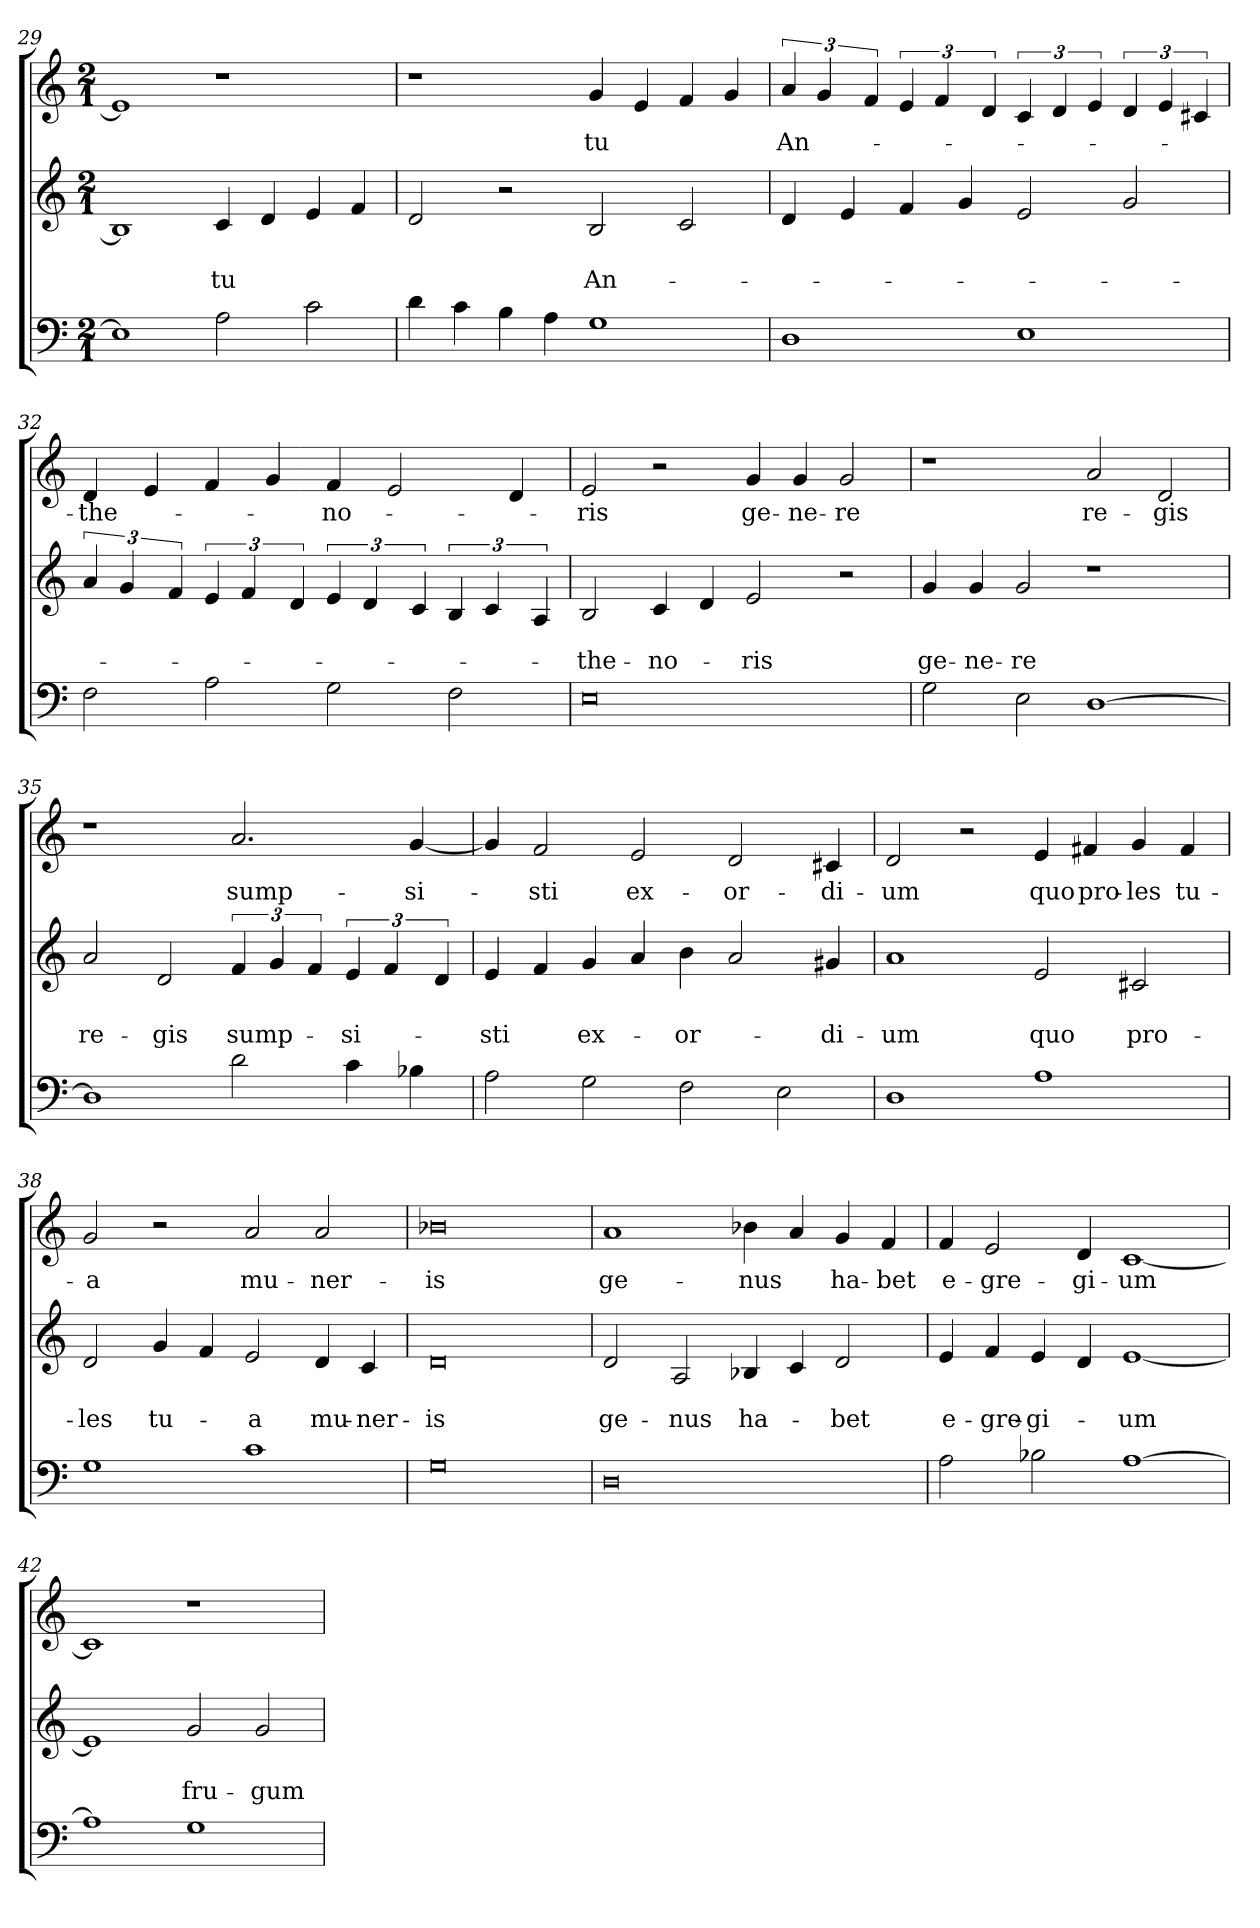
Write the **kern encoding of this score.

**kern	**kern	**text	**text	**kern	**text
*part3	*part2	*part2	*part2	*part1	*part1
*staff3	*staff2	*staff2	*staff2	*staff1	*staff1
*clefF4	*clefG2	*	*	*clefG2	*
*k[]	*k[]	*	*	*k[]	*
*C:	*C:	*	*	*C:	*
*M2/1	*M2/1	*	*	*M2/1	*
=29	=29	=29	=29	=29	=29
1E]	1B]	.	.	1e]	.
2A\	4c/	.	tu	1r	.
.	4d/	.	.	.	.
2c\	4e/	.	.	.	.
.	4f/	.	.	.	.
!!LO:PB:g=z
=30	=30	=30	=30	=30	=30
4d\	2d/	.	.	1r	.
4c\	.	.	.	.	.
4B\	2r	.	.	.	.
4A\	.	.	.	.	.
1G	2B/	.	An-	4g/	tu
.	.	.	.	4e/	.
.	2c/	.	.	4f/	.
.	.	.	.	4g/	.
=31	=31	=31	=31	=31	=31
1D	4d/	.	.	6a/	An-
.	.	.	.	6g/	.
.	4e/	.	.	.	.
.	.	.	.	6f/	.
.	4f/	.	.	6e/	.
.	.	.	.	6f/	.
.	4g/	.	.	.	.
.	.	.	.	6d/	.
1E	2e/	.	.	6c/	.
.	.	.	.	6d/	.
.	.	.	.	6e/	.
.	2g/	.	.	6d/	.
.	.	.	.	6e/	.
.	.	.	.	6c#/	.
=32	=32	=32	=32	=32	=32
2F\	6a/	.	.	4d/	-the-
.	6g/	.	.	.	.
.	.	.	.	4e/	.
.	6f/	.	.	.	.
2A\	6e/	.	.	4f/	.
.	6f/	.	.	.	.
.	.	.	.	4g/	.
.	6d/	.	.	.	.
2G\	6e/	.	.	4f/	-no-
.	6d/	.	.	.	.
.	.	.	.	2e/	.
.	6c/	.	.	.	.
2F\	6B/	.	.	.	.
.	6c/	.	.	.	.
.	.	.	.	4d/	.
.	6A/	.	.	.	.
=33	=33	=33	=33	=33	=33
0E	2B/	.	-the-	2e/	-ris
.	4c/	.	-no-	2r	.
.	4d/	.	.	.	.
.	2e/	.	-ris	4g/	ge-
.	.	.	.	4g/	-ne-
.	2r	.	.	2g/	-re
!!LO:LB:g=z
=34	=34	=34	=34	=34	=34
2G\	4g/	.	ge-	1r	.
.	4g/	.	-ne-	.	.
2E\	2g/	.	-re	.	.
[1D	1r	.	.	2a/	re-
.	.	.	.	2d/	-gis
=35	=35	=35	=35	=35	=35
1D]	2a/	.	re-	1r	.
.	2d/	.	-gis	.	.
2d\	6f/	.	sump-	2.a/	sump-
.	6g/	.	.	.	.
.	6f/	.	.	.	.
4c\	6e/	.	-si-	.	.
.	6f/	.	.	.	.
4B-\	.	.	.	[4g/	-si-
.	6d/	.	.	.	.
=36	=36	=36	=36	=36	=36
2A\	4e/	.	-sti	4g/]	.
.	4f/	.	.	2f/	-sti
2G\	4g/	.	ex-	.	.
.	4a/	.	.	2e/	ex-
2F\	4b\	.	-or-	.	.
.	2a/	.	.	2d/	-or-
2E\	.	.	.	.	.
.	4g#/	.	-di-	4c#/	-di-
=37	=37	=37	=37	=37	=37
1D	1a	.	-um	2d/	-um
.	.	.	.	2r	.
1A	2e/	.	quo	4e/	quo
.	.	.	.	4f#/	pro-
.	2c#/	.	pro-	4g/	-les
.	.	.	.	4f#/	tu-
!!LO:LB:g=z
=38	=38	=38	=38	=38	=38
1G	2d/	.	-les	2g/	-a
.	4g/	.	tu-	2r	.
.	4f/	.	.	.	.
1c	2e/	.	-a	2a/	mu-
.	4d/	.	mu-	2a/	-ner-
.	4c/	.	-ner-	.	.
=39	=39	=39	=39	=39	=39
0G	0d	.	-is	0b-	-is
=40	=40	=40	=40	=40	=40
0D	2d/	.	ge-	1a	ge-
.	2A/	.	-nus	.	.
.	4B-/	.	ha-	4b-\	-nus
.	4c/	.	.	4a/	.
.	2d/	.	-bet	4g/	ha-
.	.	.	.	4f/	-bet
=41	=41	=41	=41	=41	=41
2A\	4e/	.	e-	4f/	e-
.	4f/	.	-gre-	2e/	-gre-
2B-\	4e/	.	-gi-	.	.
.	4d/	.	.	4d/	-gi-
[1A	[1e	.	-um	[1c	-um
=42	=42	=42	=42	=42	=42
1A]	1e]	.	.	1c]	.
1G	2g/	.	fru-	1r	.
.	2g/	.	-gum	.	.
=	=	=	=	=	=
*-	*-	*-	*-	*-	*-
